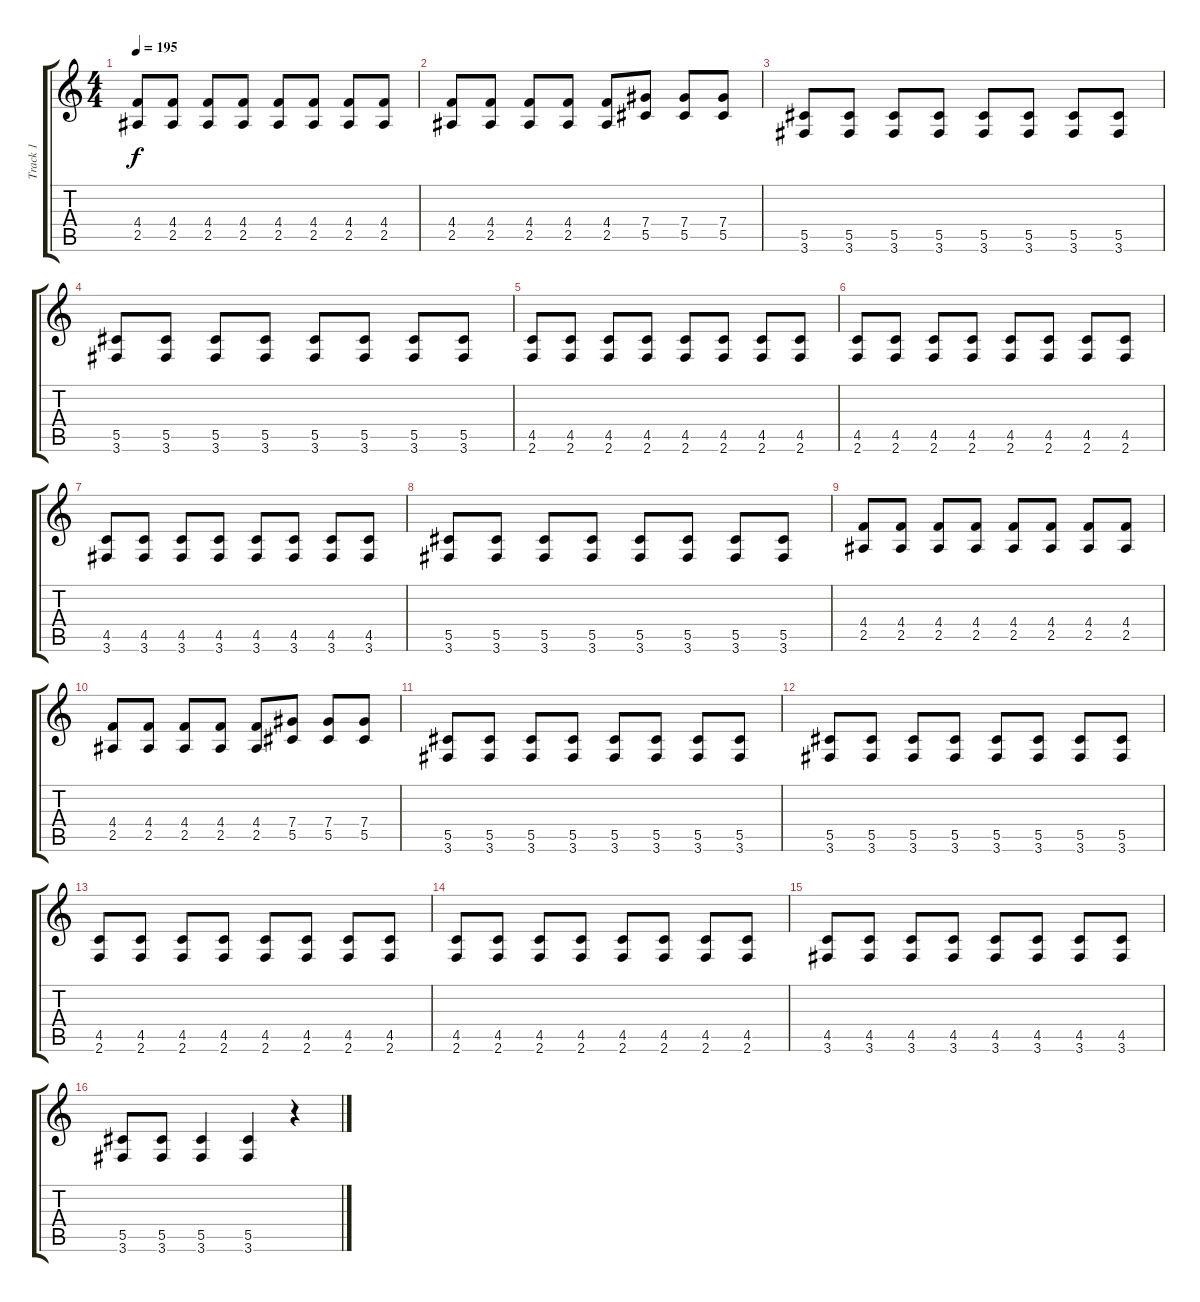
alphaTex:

\track ("Track 1" "Track 1") {instrument distortionguitar}
\staff {score tabs}
\tuning (Eb4 Bb3 Gb3 Db3 Ab2 Eb2) {hide}
\ts (4 4)
\tempo 195
\clef g2
\ks c
(4.4 2.5).8{dy f} (4.4 2.5).8 (4.4 2.5).8 (4.4 2.5).8 (4.4 2.5).8 (4.4 2.5).8 (4.4 2.5).8 (4.4 2.5).8 |
(4.4 2.5).8 (4.4 2.5).8 (4.4 2.5).8 (4.4 2.5).8 (4.4 2.5).8 (7.4 5.5).8 (7.4 5.5).8 (7.4 5.5).8 |
(5.5 3.6).8 (5.5 3.6).8 (5.5 3.6).8 (5.5 3.6).8 (5.5 3.6).8 (5.5 3.6).8 (5.5 3.6).8 (5.5 3.6).8 |
(5.5 3.6).8 (5.5 3.6).8 (5.5 3.6).8 (5.5 3.6).8 (5.5 3.6).8 (5.5 3.6).8 (5.5 3.6).8 (5.5 3.6).8 |
(4.5 2.6).8 (4.5 2.6).8 (4.5 2.6).8 (4.5 2.6).8 (4.5 2.6).8 (4.5 2.6).8 (4.5 2.6).8 (4.5 2.6).8 |
(4.5 2.6).8 (4.5 2.6).8 (4.5 2.6).8 (4.5 2.6).8 (4.5 2.6).8 (4.5 2.6).8 (4.5 2.6).8 (4.5 2.6).8 |
(4.5 3.6).8 (4.5 3.6).8 (4.5 3.6).8 (4.5 3.6).8 (4.5 3.6).8 (4.5 3.6).8 (4.5 3.6).8 (4.5 3.6).8 |
(5.5 3.6).8 (5.5 3.6).8 (5.5 3.6).8 (5.5 3.6).8 (5.5 3.6).8 (5.5 3.6).8 (5.5 3.6).8 (5.5 3.6).8 |
(4.4 2.5).8 (4.4 2.5).8 (4.4 2.5).8 (4.4 2.5).8 (4.4 2.5).8 (4.4 2.5).8 (4.4 2.5).8 (4.4 2.5).8 |
(4.4 2.5).8 (4.4 2.5).8 (4.4 2.5).8 (4.4 2.5).8 (4.4 2.5).8 (7.4 5.5).8 (7.4 5.5).8 (7.4 5.5).8 |
(5.5 3.6).8 (5.5 3.6).8 (5.5 3.6).8 (5.5 3.6).8 (5.5 3.6).8 (5.5 3.6).8 (5.5 3.6).8 (5.5 3.6).8 |
(5.5 3.6).8 (5.5 3.6).8 (5.5 3.6).8 (5.5 3.6).8 (5.5 3.6).8 (5.5 3.6).8 (5.5 3.6).8 (5.5 3.6).8 |
(4.5 2.6).8 (4.5 2.6).8 (4.5 2.6).8 (4.5 2.6).8 (4.5 2.6).8 (4.5 2.6).8 (4.5 2.6).8 (4.5 2.6).8 |
(4.5 2.6).8 (4.5 2.6).8 (4.5 2.6).8 (4.5 2.6).8 (4.5 2.6).8 (4.5 2.6).8 (4.5 2.6).8 (4.5 2.6).8 |
(4.5 3.6).8 (4.5 3.6).8 (4.5 3.6).8 (4.5 3.6).8 (4.5 3.6).8 (4.5 3.6).8 (4.5 3.6).8 (4.5 3.6).8 |
(5.5 3.6).8 (5.5 3.6).8 (5.5 3.6).4 (5.5 3.6).4 r.4
